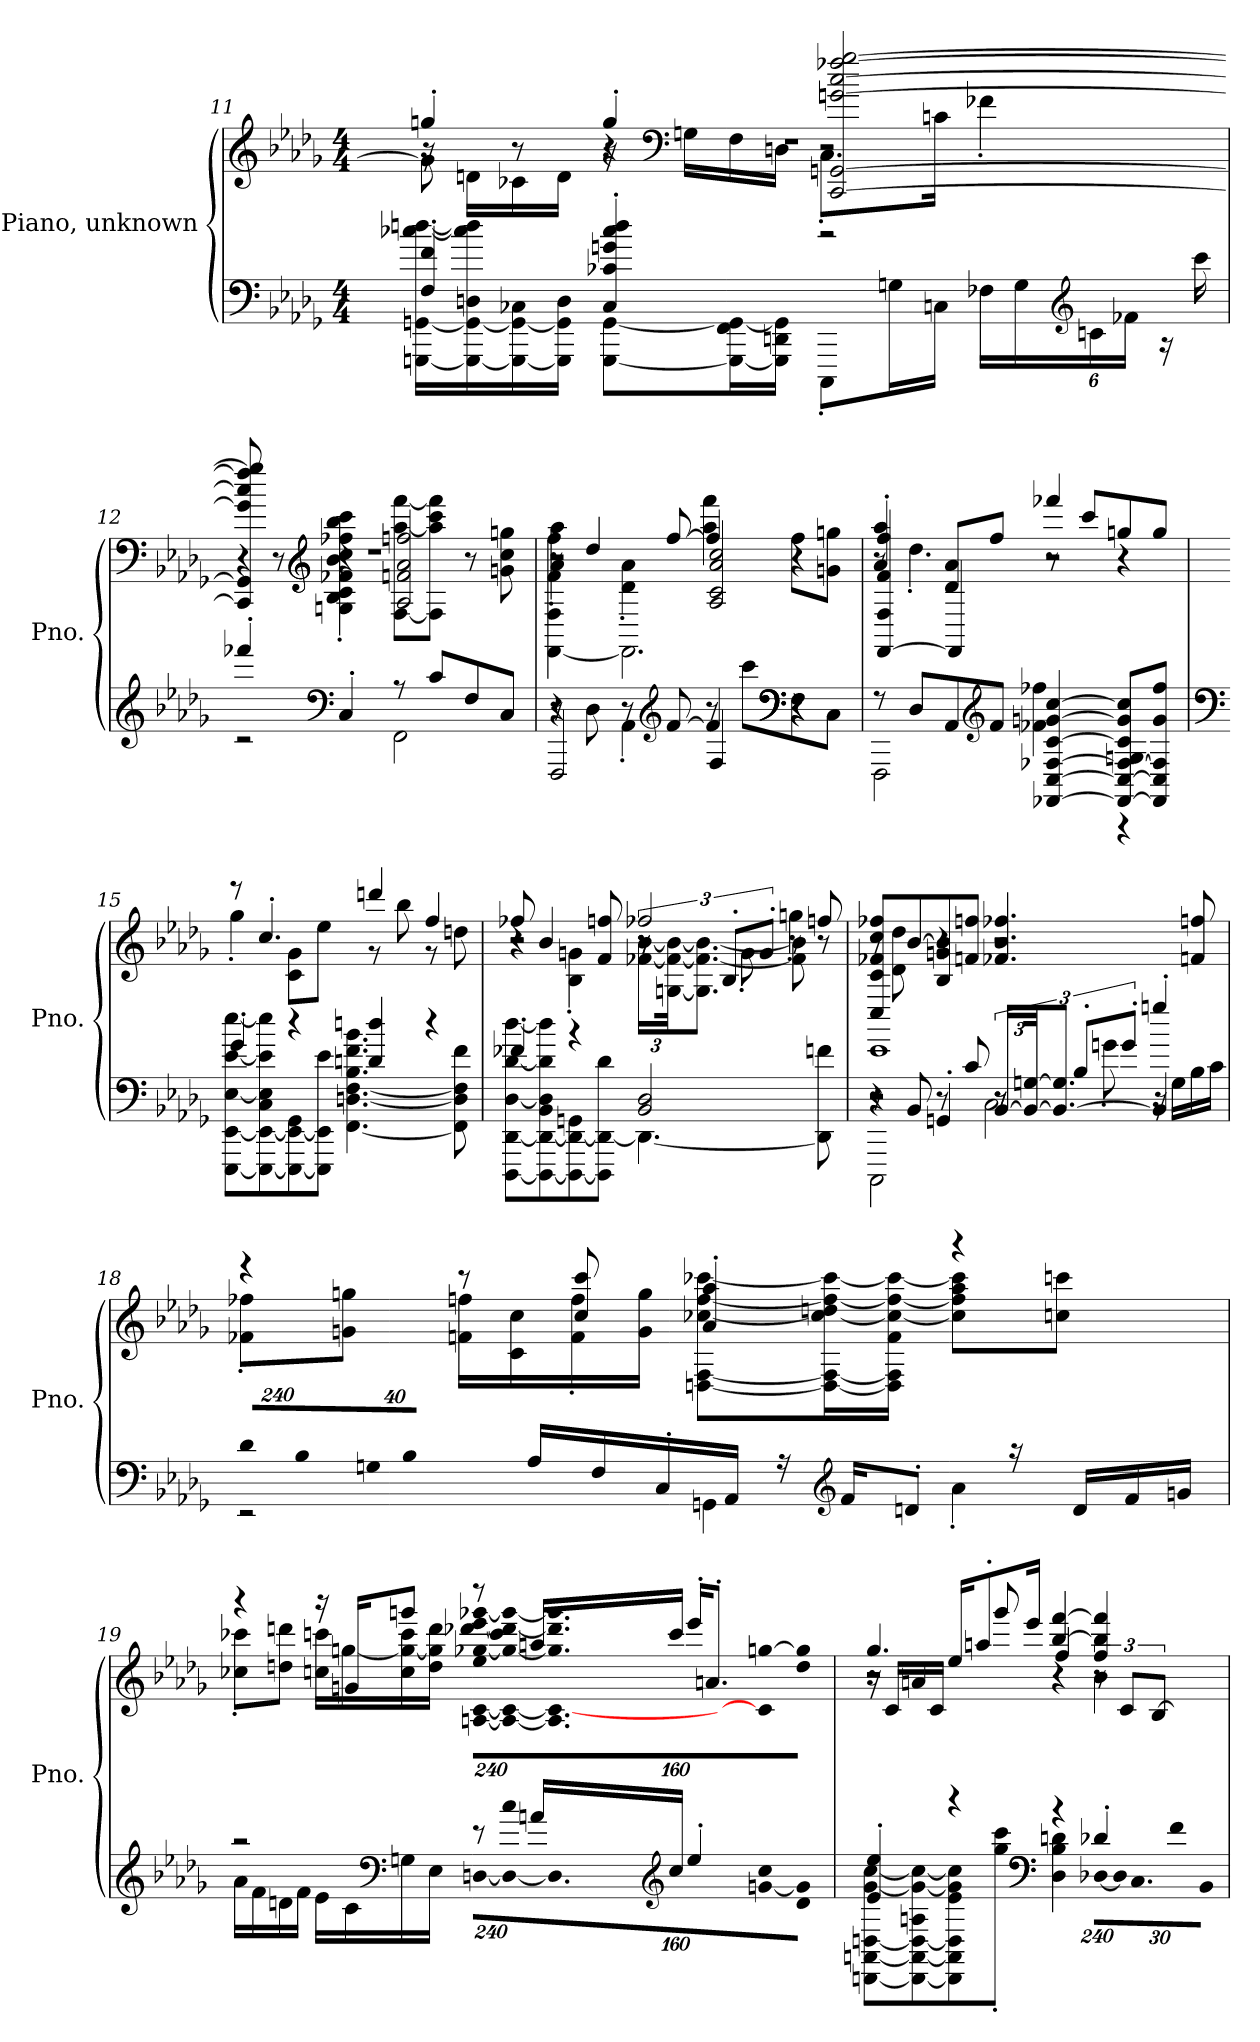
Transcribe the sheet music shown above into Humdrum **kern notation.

**kern	**kern
*part1	*part1
*staff2	*staff1
*I"Piano, unknown	*
*I'Pno.	*
!!LO:PB:g=z
*clefF4	*clefG2
*k[b-e-a-d-g-]	*k[b-e-a-d-g-]
*M4/4	*M4/4
=11	=11
*^	*^
*	*	*	*^
*	*	*	*	*^
4F/' 4f/'	[16GGGn\ [16GGn\ [16cc-X\ [16ddn\LL	1r	16r	4ggn'/	8g\]
.	16GGG\_ 16GG\_ 16Dn\ 16cc-\] 16dd\]	.	16dn\LL	.	.
.	16GGG\_ 16GG\_ 16C-X\	.	16c-X\	.	8r
.	16GGG\] 16GG\] 16D\JJ	.	16d\JJ	.	.
4C-/' 4c-X/' 4gn/' 4cc-/' 4dd/'	[8GGG\ [8GG\L	.	16r	4gg'/	4r
*	*	*clefF4	*	*	*
.	.	.	16Gn\LL	.	.
.	16GGG\_ 16FF\ 16GG\_L	.	16F\	.	.
.	16GGG\] 16DDn\ 16GG\]JJ	.	16Dn\JJ	.	.
2r	8CCC'\L	.	8.C'\L	[2CC/ [2GGn/ [2gn/ [2cc/ [2ff-X/ [2gg/	2r
.	16Gn\L	.	.	.	.
.	16Cn\JJ	.	16cn\Jk	.	.
*	*Xbrackettup	*	*	*	*
.	24F-X\LL	.	4f-X'\	.	.
.	24G\	.	.	.	.
*clefG2	*	*	*	*	*
.	24cn\	.	.	.	.
*	*brackettup	*	*	*	*
.	24f-X\JJ	.	.	.	.
.	24r	.	.	.	.
.	24ccc\	.	.	.	.
*	*	*	*	*v	*v
!!LO:LB:g=z
=12	=12	=12	=12	=12
4fff-X'/	2r	1r	4r	8CC/] 8GG/] 8g/] 8cc/] 8ff-/] 8gg/]
.	.	.	.	8r
*clefF4	*	*clefG2	*	*
4C'/	.	.	4Gn\' 4B-\' 4c\' 4f-X\' 4b-\' 4cc\' 4ff-X\' 4bb-\' 4ccc\'	4r
8r	2FF\	.	[8F\ [8aa-\ [8fff\L	2A-/ 2fn/ 2a-/ 2ffn/
8c/L	.	.	8F\] 8aa-\] 8ccc\ 8fff\]J	.
8F/	.	.	8r	.
8C/J	.	.	8gn\ 8cc\ 8ggn\	.
=13	=13	=13	=13	=13
*	*^	*	*	*^
4r	8r	2FFF/	8r	4a-\' 4aa-\'	2r	[4FF\ 4F\ 4f\ 4ff\
.	8D-\	.	4dd-/	.	.	.
8r	4AA-'\	.	.	4d-\' 4a-\'	.	2.FF\]
*clefG2	*	*	*	*	*	*
[8f/	.	.	[8ff/	.	.	.
4f/]	8r	4F/	4ff/]	4aa-\ 4fff\	2A-/ 2c/ 2a-/ 2cc/	.
.	8ccc\L	.	.	.	.	.
*clefF4	*	*	*	*	*	*
4r	8F\	4r	4r	8ff\L	.	.
.	8C\J	.	.	8gn\ 8ggn\J	.	.
*	*v	*v	*	*	*	*
*	*	*	*	*v	*v
=14	=14	=14	=14	=14
8r	2FFF\	4a-/' 4aa-/'	8r	[4FF/ 4F/ 4f/ 4ff/
8D-/L	.	.	4.dd-'\	.
8AA-/	.	8d-/ 8a-/L	.	4FF/]
*clefG2	*	*	*	*
8f/J	.	8ff/J	.	.
[4FF-X/ [4C/ [4F-X/ [4c/ [4gn/ [4cc/	4f-X\ 4ff-X\	8r	2r	4fff-X/
.	.	8ccc/L	.	.
8FF-/_ 8C/_ 8F-/_ 8Gn/ 8c/] 8g/] 8cc/]L	4r	8ggn/	.	4r
8FF-/] 8C/] 8F-/] 8g/ 8ff-/J	.	8gg/J	.	.
*	*	*v	*v	*v
!!LO:LB:g=z
=15	=15	=15
*clefF4	*	*
*	*	*^
4g-'/	[8EEE-\ [8EE-\ [8E-\ [8e-\ [8ee-\L	8r	4gg-'\
.	8EEE-\_ 8EE-\_ 8C\ 8E-\] 8e-\] 8ee-\]	4.cc'/	.
4r	8EEE-\_ 8EE-\_ 8GG-\	.	8c\ 8g-\L
.	8EEE-\] 8EE-\] 8e-\J	.	8ee-\J
4dn/ 4ddn/	[4.FF\ [4.Dn\ [4.F\ 4.B-\ 4.f\ 4.b-\	4dddn/	8r
.	.	.	8bb-\
4r	.	4ff/	8r
.	8FF\] 8D\] 8F\] 8f\	.	8ddn\
=16	=16	=16	=16
*	*	*^	*^
4f-X'/	[8DDD-\ [8DD-\ [8D-\ [8d-\ [8dd-\L	2r	2r	8ff-X/	4r
.	8DDD-\_ 8DD-\_ 8BB-\ 8D-\] 8d-\] 8dd-\]	.	.	4b-/	.
4r	8DDD-\_ 8DD-\_ 8GGn\	.	.	.	4B-\' 4gn\'
.	8DDD-\] 8DD-\_ 8d-\J	.	.	8f/ 8ffn/	.
*	*	*	*	*	*Xbrackettup
2BB-/ 2D-/	4.DD-\_	2ff-X/	8r	12r	[24f-X\ [24b-\LL
.	.	.	.	.	[48Gn\ 48f-\_ 48b-\_JK
.	.	.	.	.	8.G\] 8.f-\_ 8.b-\_J
.	.	.	.	12B-'/L	.
.	.	.	8g'\	.	.
.	.	.	.	12g'/J	.
.	.	.	4ggn'\	8r	8f-\] 8b-\]
.	8DD-\] 8fn\	.	.	8ffn/	8r
*	*	*	*	*v	*v
!!LO:LB:g=z
=17	=17	=17	=17	=17
*^	*^	*	*	*
4r	2CCC\	8r	2r	8C/ 8c/ 8f-X/ 8cc/ 8ff-X/L	8r	1CC
.	.	8BB-/	.	[8b-/	8d-\ 8dd-\	.
8r	.	4GGn'/	.	8B-/ 8gn/ 8b-/]	4r	.
8c/	.	.	.	8fn/ 8ffn/J	.	.
*	*	*Xbrackettup	*	*	*	*
12r	8r	[24BB-/LL	2C\	4.f-X/ 4.b-/ 4.ff-X/	2r	.
.	.	48BB-/_ [48Gn/JK	.	.	.	.
.	.	8.BB-/_ 8.G/]J	.	.	.	.
12B-'/L	.	.	.	.	.	.
.	8gn'\	.	.	.	.	.
12g'/J	.	.	.	.	.	.
4ggn'/	16r	4BB-/]	.	.	.	.
.	16G\LL	.	.	.	.	.
.	16B-\	.	.	8fn/ 8ffn/	.	.
.	16c\JJ	.	.	.	.	.
*	*v	*v	*v	*	*	*
*	*	*v	*v	*v
!!LO:LB:g=z
=18	=18	=18
!LO:N:vis=16	!	!
*	*	*^
1920%137d-/LL	2r	4r	8f-X\' 8ff-X\'L
!LO:N:vis=16	!	!	!
1920%137B-/	.	.	.
.	.	.	8gn\ 8ggn\J
!LO:N:vis=32	!	!	!
640%23Gn/K	.	.	.
!LO:N:vis=16	!	!	!
1920%137B-/JJ	.	.	.
16A-/LL	.	8r	16fn\ 16ffn\LL
16F/	.	.	16c\ 16cc\
16C'/	.	8cc/ 8ccc/	16f\' 16ff\'
16AA-/JJ	.	.	16g\ 16gg\JJ
16r	4GGn\	4a-/' 4aa-/'	[8Dn\ [8F\ [8cc-X\ [8ff\ [8ccc-X\L
*clefG2	*	*	*
16f/KL	.	.	.
8dn'/J	.	.	16D\_ 16F\_ 16cc-\_ 16ddn\ 16ff\_ 16ccc-\_L
.	.	.	16D\] 16F\] 16f\ 16cc-\_ 16ff\_ 16ccc-\_JJ
16r	4a-'\	4r	8cc-\] 8ff\] 8aa-\ 8ccc-\]L
16d/LL	.	.	.
16f/	.	.	8ccn\ 8cccn\J
16gn/JJ	.	.	.
!!LO:LB:g=z	!!
=19	=19	=19	=19
2r	16a-\LL	4r	8cc-X\' 8ccc-X\'L
.	16f\	.	.
.	16dn\	.	8ddn\ 8dddn\J
.	16f\JJ	.	.
.	16e-\LL	16r	16ccn\ 16cccn\LL
.	16c\	16gn/KL	[16ggn\
*clefF4	*	*	*
.	16Gn\	8gggn/J	16cc\ 16gg\_ 16ccc\
.	16E-\JJ	.	16dd\ 16gg\] 16ddd\JJ
!	!LO:N:vis=16	!	!LO:N:vis=16
8r	[1920%137Dn\LL	8r	[1920%137An\ [1920%137c\ 1920%137ee-\ [1920%137gg-X\ [1920%137ddd-X\ 1920%137eee-\ [1920%137ggg-X\LL
!	!LO:N:vis=16	!	!LO:N:vis=16
.	1920%137D\_ 1920%137cc\J	.	1920%137A\_ 1920%137c\_ 1920%137gg-\_ 1920%137ccc\ 1920%137ddd-\_ 1920%137ggg-\_J
16an/LL	.	16aan/LL	.
!	!LO:N:vis=8.	!	!LO:N:vis=8.
.	640%137D\]	.	640%137A\] 640%137c\_ 640%137gg-\] 640%137ddd-\] 640%137ggg-\]
*clefG2	*	*	*
16cc/JJ	.	16ccc/JJ	.
4ee-'/	.	16eee-'/KL	.
.	.	8.an'/J	.
.	1920ryy	.	1920ryy
!	!LO:N:vis=16	!	!LO:N:vis=16
.	[1920%137gn\ 1920%137cc\L	.	1920%137c\] [1920%137ggn\L
!	!LO:N:vis=16	!	!LO:N:vis=16
.	1920%137d\ 1920%137g\]JJ	.	1920%137dd\ 1920%137gg\]JJ
!!LO:PB:g=z
=20	=20	=20	=20
*	*	*	*^
4e-/' 4ee-/'	[8DDn\ [8AAn\ [8Dn\ [8g-\ [8cc\L	4.gg-/	2r	16r
.	.	.	.	16c/LL
.	8DD\_ 8AA\_ 8D\_ 8An\ 8g-\_ 8cc\_	.	.	16an/
.	.	.	.	16c/JJ
4r	8DD\] 8AA\] 8D\] 8e-\ 8g-\] 8cc\]	.	.	16ee-/KL
.	.	.	.	8aan'/
.	8gg-\' 8ccc\'J	8ggg-/	.	.
.	.	.	.	16eee-/Jk
*clefF4	*	*	*	*
4r	4D\ 4B-\ 4dn\	[4bb-/ [4fff/	4r	4ff/
!	!LO:N:vis=16	!	!	!
*	*	*	*	*brackettup
4d-X'/	[1920%137D-X\LL	4ff/ 4bb-/] 4fff/]	4b-\	12r
!	!LO:N:vis=64	!	!	!
.	960%17D-\KL]	.	.	.
.	.	.	.	12c/L
!	!LO:N:vis=32.	!	!	!
.	1920%103C\	.	.	.
!	!LO:N:vis=32	!	!	!
.	640%23f\J	.	.	.
.	.	.	.	[12B-/J
!	!LO:N:vis=16	!	!	!
.	[1920%137BB-\JJ	.	.	.
*v	*v	*	*	*
*	*v	*v	*v
=	=
*-	*-
